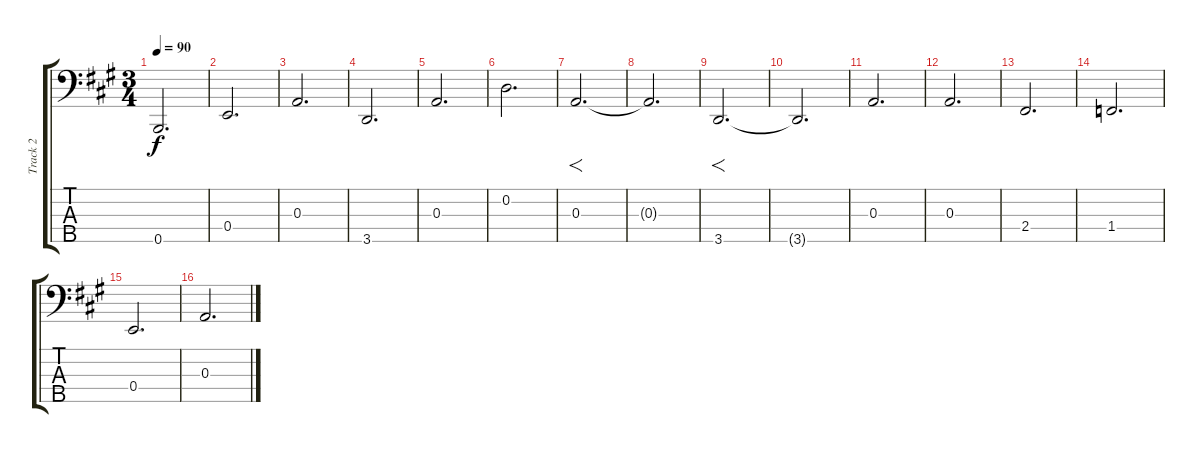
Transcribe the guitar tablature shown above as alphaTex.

\track ("Track 2" "Track 2") {instrument contrabass}
\staff {score tabs}
\tuning (G2 D2 A1 E1 B0) {hide}
\ts (3 4)
\tempo 90
\clef f4
\ks a
0.5.2{d dy f} |
0.4.2{d} |
0.3.2{d} |
3.5.2{d} |
0.3.2{d} |
0.2.2{d} |
0.3.2{f d} |
0.3{t}.2{d} |
3.5.2{f d} |
3.5{t}.2{d} |
0.3.2{d} |
0.3.2{d} |
2.4.2{d} |
1.4.2{d} |
0.4.2{d} |
0.3.2{d}
